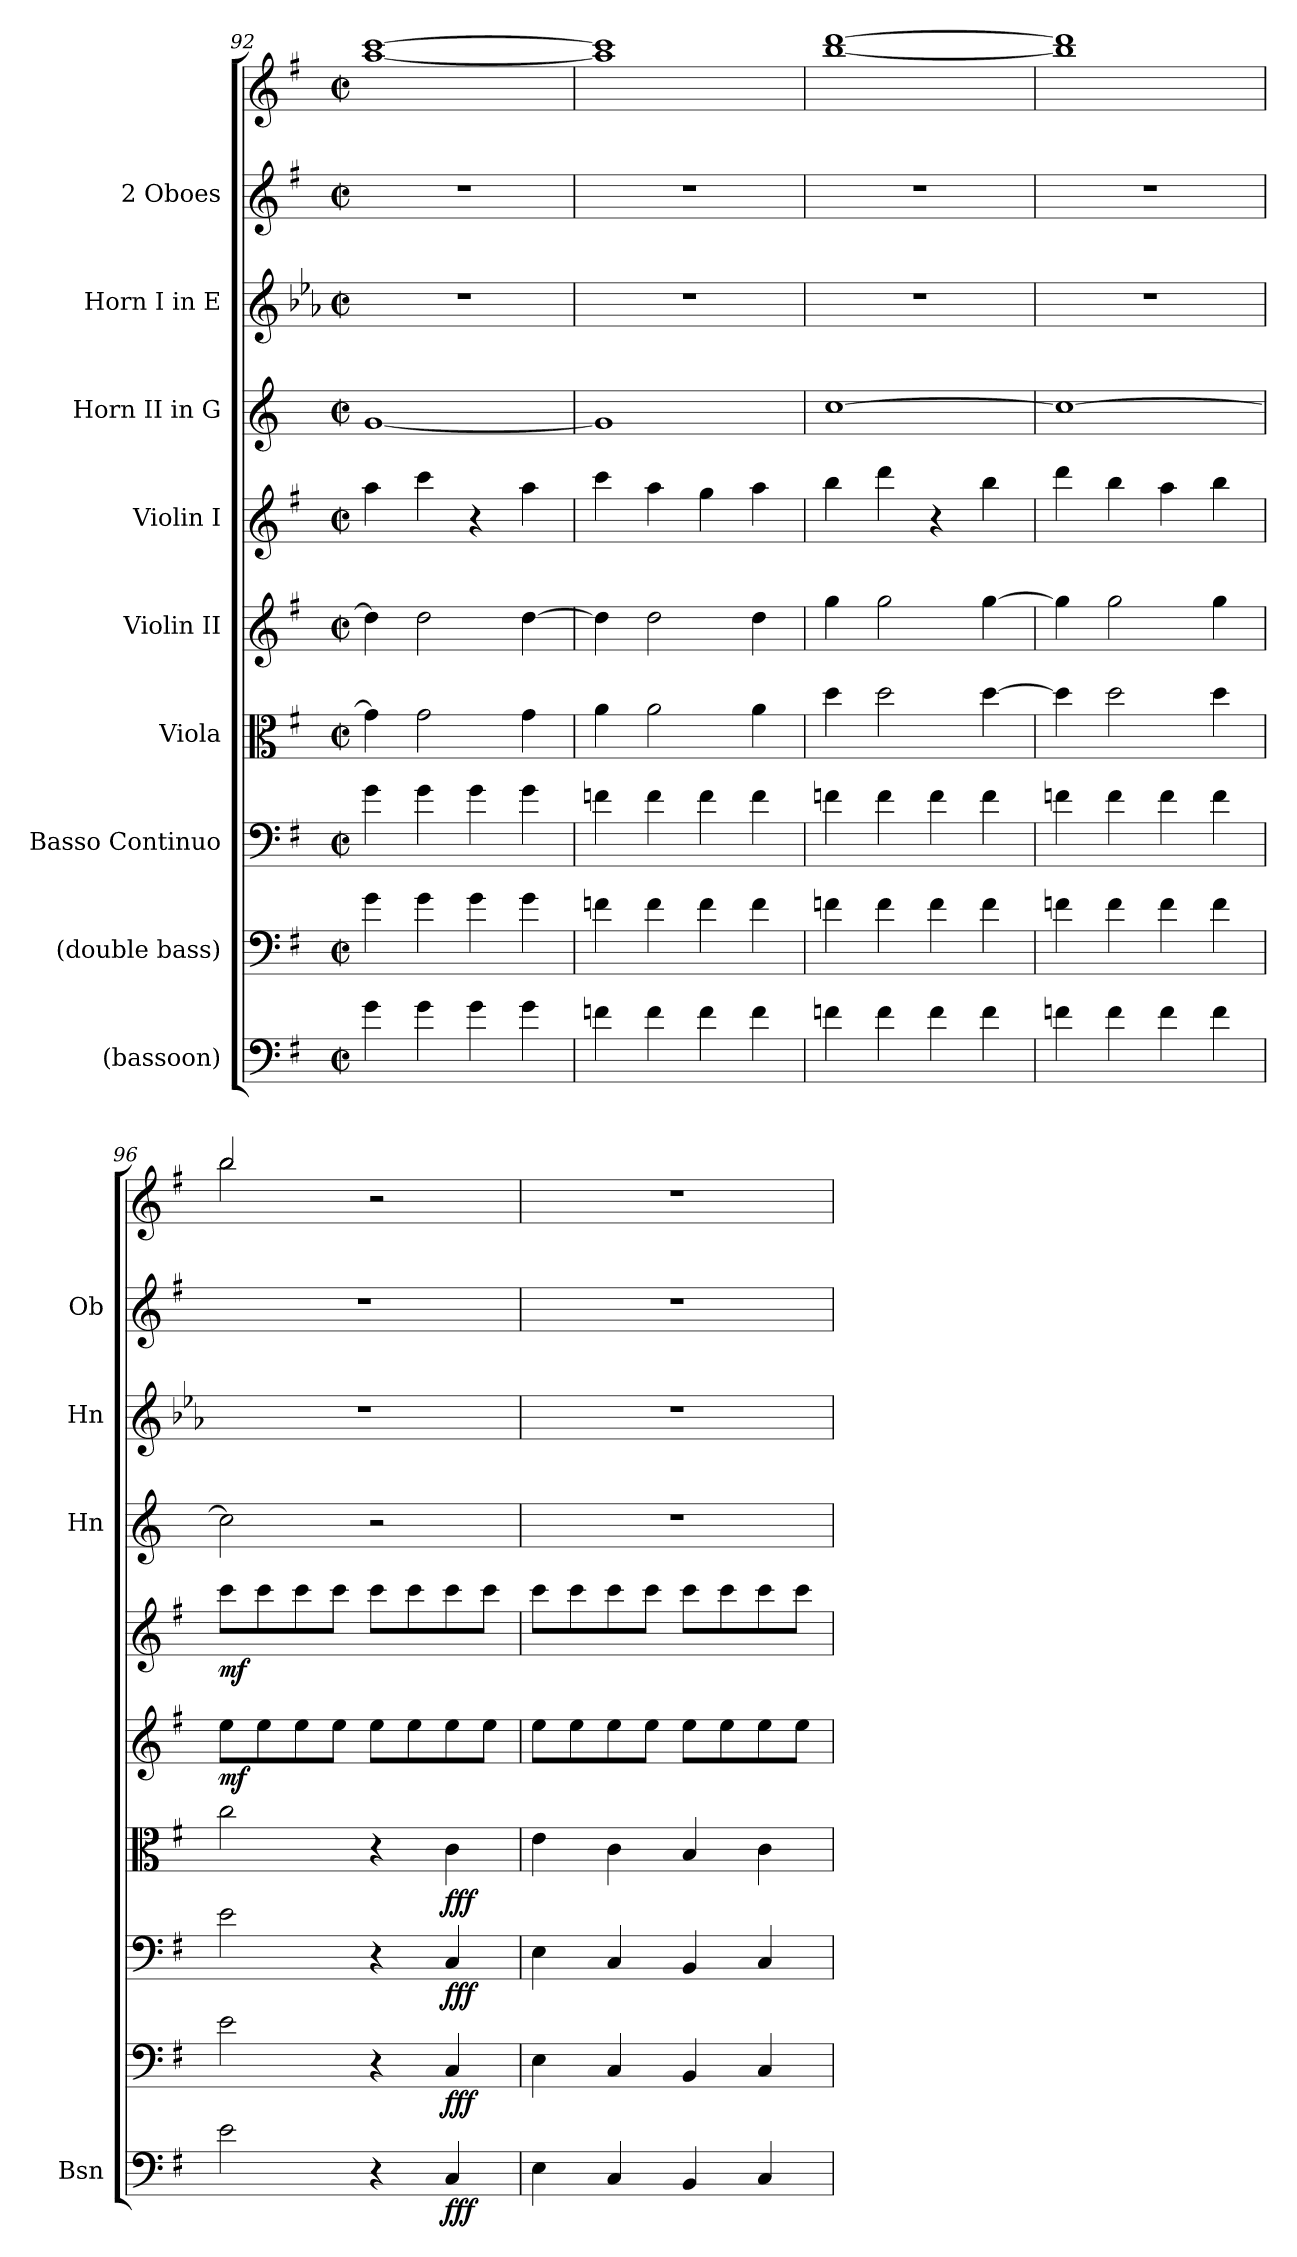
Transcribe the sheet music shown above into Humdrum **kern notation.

**kern	**dynam	**kern	**dynam	**kern	**dynam	**kern	**dynam	**kern	**dynam	**kern	**dynam	**kern	**kern	**kern	**kern
*part9	*part9	*part8	*part8	*part7	*part7	*part6	*part6	*part5	*part5	*part4	*part4	*part3	*part2	*part1	*part1
*staff10	*staff10	*staff9	*staff9	*staff8	*staff8	*staff7	*staff7	*staff6	*staff6	*staff5	*staff5	*staff4	*staff3	*staff2	*staff1
*I"(bassoon)	*	*I"(double bass)	*	*I"Basso Continuo	*	*I"Viola	*	*I"Violin II	*	*I"Violin I	*	*I"Horn II in G	*I"Horn I in E	*I"2 Oboes	*
*I'Bsn	*	*	*	*	*	*	*	*	*	*	*	*I'Hn	*I'Hn	*I'Ob	*
*clefF4	*	*clefF4	*	*clefF4	*	*clefC3	*	*clefG2	*	*clefG2	*	*clefG2	*clefG2	*clefG2	*clefG2
*	*	*ITrd7c12	*	*	*	*	*	*	*	*	*	*ITrd3c5	*ITrd5c8	*	*
*k[f#]	*	*k[f#]	*	*k[f#]	*	*k[f#]	*	*k[f#]	*	*k[f#]	*	*k[f#]	*k[f#]	*k[f#]	*k[f#]
*M2/2	*	*M2/2	*	*M2/2	*	*M2/2	*	*M2/2	*	*M2/2	*	*M2/2	*M2/2	*M2/2	*M2/2
*met(c|)	*	*met(c|)	*	*met(c|)	*	*met(c|)	*	*met(c|)	*	*met(c|)	*	*met(c|)	*met(c|)	*met(c|)	*met(c|)
=92	=92	=92	=92	=92	=92	=92	=92	=92	=92	=92	=92	=92	=92	=92	=92
4g\	.	4G\	.	4g\	.	4g\]	.	4dd\]	.	4aa\	.	[1d	1r	1r	[1aa [1ccc
4g\	.	4G\	.	4g\	.	2g\	.	2dd\	.	4ccc\	.	.	.	.	.
4g\	.	4G\	.	4g\	.	.	.	.	.	4r	.	.	.	.	.
4g\	.	4G\	.	4g\	.	4g\	.	[4dd\	.	4aa\	.	.	.	.	.
=93	=93	=93	=93	=93	=93	=93	=93	=93	=93	=93	=93	=93	=93	=93	=93
4fn\	.	4Fn\	.	4fn\	.	4a\	.	4dd\]	.	4ccc\	.	1d]	1r	1r	1aa] 1ccc]
4f\	.	4F\	.	4f\	.	2a\	.	2dd\	.	4aa\	.	.	.	.	.
4f\	.	4F\	.	4f\	.	.	.	.	.	4gg\	.	.	.	.	.
4f\	.	4F\	.	4f\	.	4a\	.	4dd\	.	4aa\	.	.	.	.	.
!!LO:PB:g=z
=94	=94	=94	=94	=94	=94	=94	=94	=94	=94	=94	=94	=94	=94	=94	=94
4fn\	.	4Fn\	.	4fn\	.	4dd\	.	4gg\	.	4bb\	.	[1g	1r	1r	[1bb [1ddd
4f\	.	4F\	.	4f\	.	2dd\	.	2gg\	.	4ddd\	.	.	.	.	.
4f\	.	4F\	.	4f\	.	.	.	.	.	4r	.	.	.	.	.
4f\	.	4F\	.	4f\	.	[4dd\	.	[4gg\	.	4bb\	.	.	.	.	.
=95	=95	=95	=95	=95	=95	=95	=95	=95	=95	=95	=95	=95	=95	=95	=95
4fn\	.	4Fn\	.	4fn\	.	4dd\]	.	4gg\]	.	4ddd\	.	1g_	1r	1r	1bb] 1ddd]
4f\	.	4F\	.	4f\	.	2dd\	.	2gg\	.	4bb\	.	.	.	.	.
4f\	.	4F\	.	4f\	.	.	.	.	.	4aa\	.	.	.	.	.
4f\	.	4F\	.	4f\	.	4dd\	.	4gg\	.	4bb\	.	.	.	.	.
=96	=96	=96	=96	=96	=96	=96	=96	=96	=96	=96	=96	=96	=96	=96	=96
*	*	*	*	*	*	*	*	*	*	*	*	*	*	*	*^
!	!	!	!	!	!	!	!	!	!LO:DY:b	!	!LO:DY:b	!	!	!	!	!
2e\	.	2E\	.	2e\	.	2cc\	.	8ee\L	mf	8ccc\L	mf	2g\]	1r	1r	2bb/	2bb\
.	.	.	.	.	.	.	.	8ee\	.	8ccc\	.	.	.	.	.	.
.	.	.	.	.	.	.	.	8ee\	.	8ccc\	.	.	.	.	.	.
.	.	.	.	.	.	.	.	8ee\J	.	8ccc\J	.	.	.	.	.	.
4r	.	4r	.	4r	.	4r	.	8ee\L	.	8ccc\L	.	2r	.	.	2r	2ryy
.	.	.	.	.	.	.	.	8ee\	.	8ccc\	.	.	.	.	.	.
!	!LO:DY:b	!	!LO:DY:b	!	!LO:DY:b	!	!LO:DY:b	!	!	!	!	!	!	!	!	!
4C/	fff	4CC/	fff	4C/	fff	4c\	fff	8ee\	.	8ccc\	.	.	.	.	.	.
.	.	.	.	.	.	.	.	8ee\J	.	8ccc\J	.	.	.	.	.	.
*	*	*	*	*	*	*	*	*	*	*	*	*	*	*	*v	*v
=97	=97	=97	=97	=97	=97	=97	=97	=97	=97	=97	=97	=97	=97	=97	=97
4E\	.	4EE\	.	4E\	.	4e\	.	8ee\L	.	8ccc\L	.	1r	1r	1r	1r
.	.	.	.	.	.	.	.	8ee\	.	8ccc\	.	.	.	.	.
4C/	.	4CC/	.	4C/	.	4c\	.	8ee\	.	8ccc\	.	.	.	.	.
.	.	.	.	.	.	.	.	8ee\J	.	8ccc\J	.	.	.	.	.
4BB/	.	4BBB/	.	4BB/	.	4B/	.	8ee\L	.	8ccc\L	.	.	.	.	.
.	.	.	.	.	.	.	.	8ee\	.	8ccc\	.	.	.	.	.
4C/	.	4CC/	.	4C/	.	4c\	.	8ee\	.	8ccc\	.	.	.	.	.
.	.	.	.	.	.	.	.	8ee\J	.	8ccc\J	.	.	.	.	.
=	=	=	=	=	=	=	=	=	=	=	=	=	=	=	=
*-	*-	*-	*-	*-	*-	*-	*-	*-	*-	*-	*-	*-	*-	*-	*-
